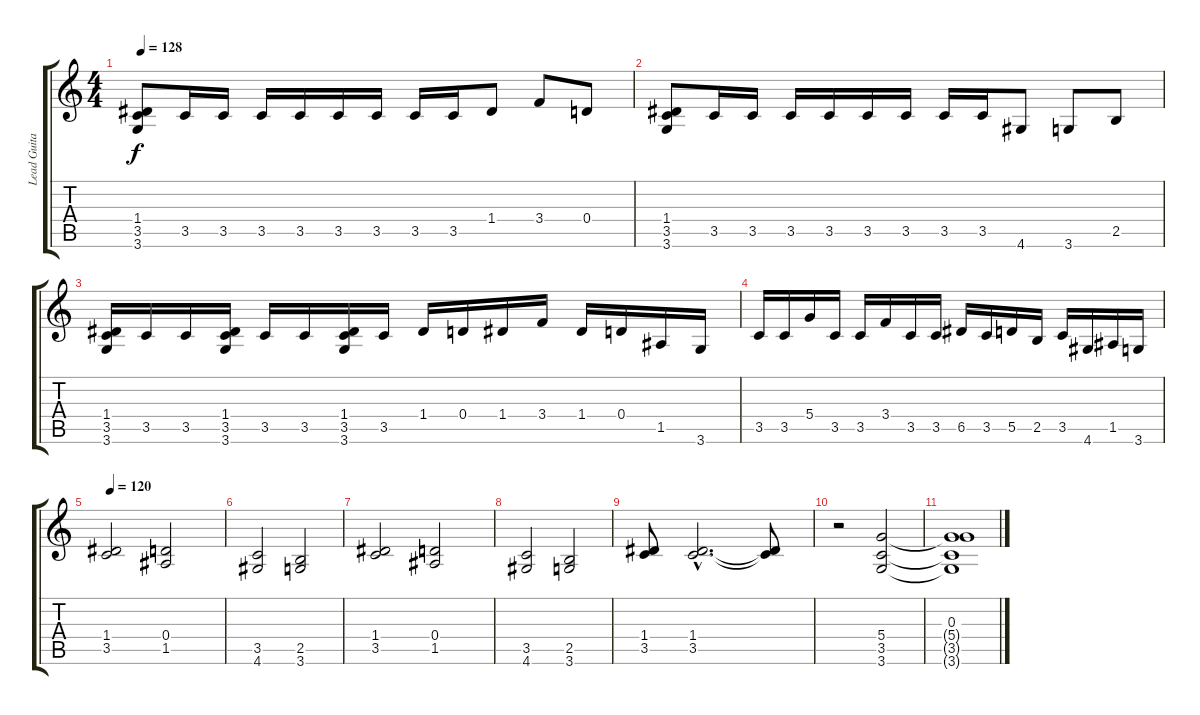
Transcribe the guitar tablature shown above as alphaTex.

\track ("Lead Guitar" "Lead Guita") {instrument distortionguitar}
\staff {score tabs}
\tuning (E4 B3 G3 D3 A2 E2) {hide}
\ts (4 4)
\tempo 128
\clef g2
\ks c
(1.4 3.5 3.6).8{dy f} 3.5.16 3.5.16 3.5.16 3.5.16 3.5.16 3.5.16 3.5.16 3.5.16 1.4.8 3.4.8 0.4.8 |
(1.4 3.5 3.6).8 3.5.16 3.5.16 3.5.16 3.5.16 3.5.16 3.5.16 3.5.16 3.5.16 4.6.8 3.6.8 2.5.8 |
(1.4 3.5 3.6).16 3.5.16 3.5.16 (1.4 3.5 3.6).16 3.5.16 3.5.16 (1.4 3.5 3.6).16 3.5.16 1.4.16 0.4.16 1.4.16 3.4.16 1.4.16 0.4.16 1.5.16 3.6.16 |
3.5.16 3.5.16 5.4.16 3.5.16 3.5.16 3.4.16 3.5.16 3.5.16 6.5.16 3.5.16 5.5.16 2.5.16 3.5.16 4.6.16 1.5.16 3.6.16 |
\tempo 120
(1.4 3.5).2 (0.4 1.5).2 |
(3.5 4.6).2 (2.5 3.6).2 |
(1.4 3.5).2 (0.4 1.5).2 |
(3.5 4.6).2 (2.5 3.6).2 |
(1.4 3.5).8 (1.4{hac} 3.5{hac}).2{d} (1.4{t} 3.5{t}).8 |
r.2 (5.4 3.5 3.6).2 |
(0.3 5.4{t} 3.5{t} 3.6{t}).1
